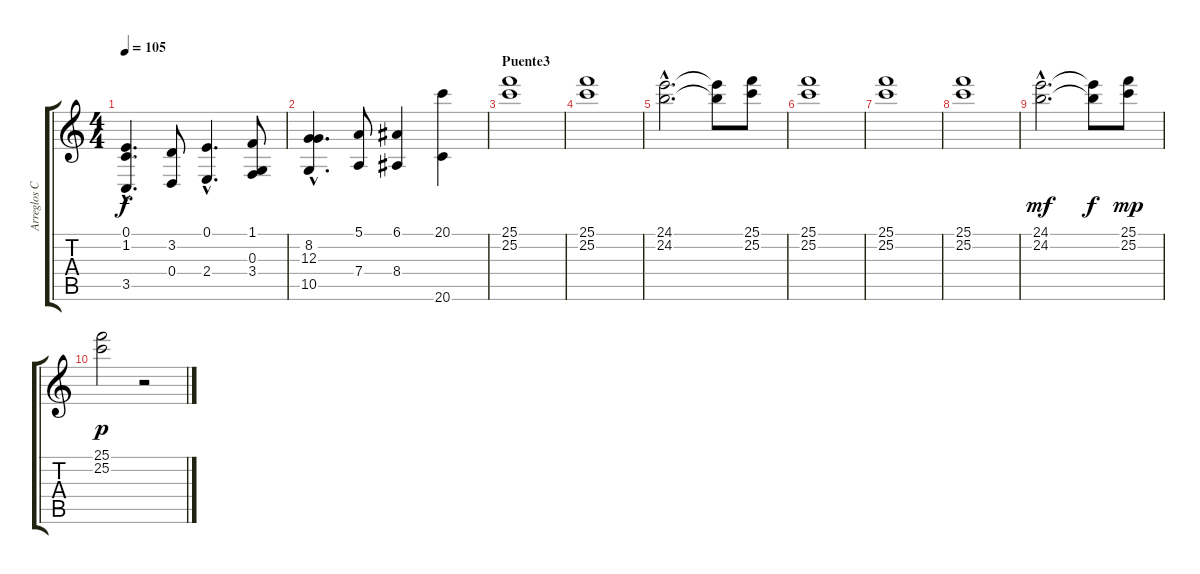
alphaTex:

\track ("Arreglos Cuerda" "Arreglos C") {instrument stringensemble1}
\staff {score tabs}
\tuning (E4 B3 G3 D3 A2 E2) {hide}
\ts (4 4)
\tempo 105
\clef g2
\ks c
(0.1{hac} 1.2{hac} 3.5{hac}).4{d dy f} (3.2 0.4).8 (0.1{hac} 2.4{hac}).4{d} (1.1 0.3{t} 3.4).8 |
(8.2{hac} 12.3{hac} 10.5{hac}).4{d} (5.1 7.4).8 (6.1 8.4).4 (20.1 20.6).4 |
\section ("" "Puente3")
(25.1 25.2).1 |
(25.1 25.2).1 |
(24.1{hac} 24.2{hac}).2{d} (24.1{t} 24.2{t}).8 (25.1 25.2).8 |
(25.1 25.2).1 |
(25.1 25.2).1 |
(25.1 25.2).1 |
(24.1{hac} 24.2{hac}).2{d dy mf} (24.1{t} 24.2{t}).8{dy f} (25.1 25.2).8{dy mp} |
(25.1 25.2).2{dy p} r.2
